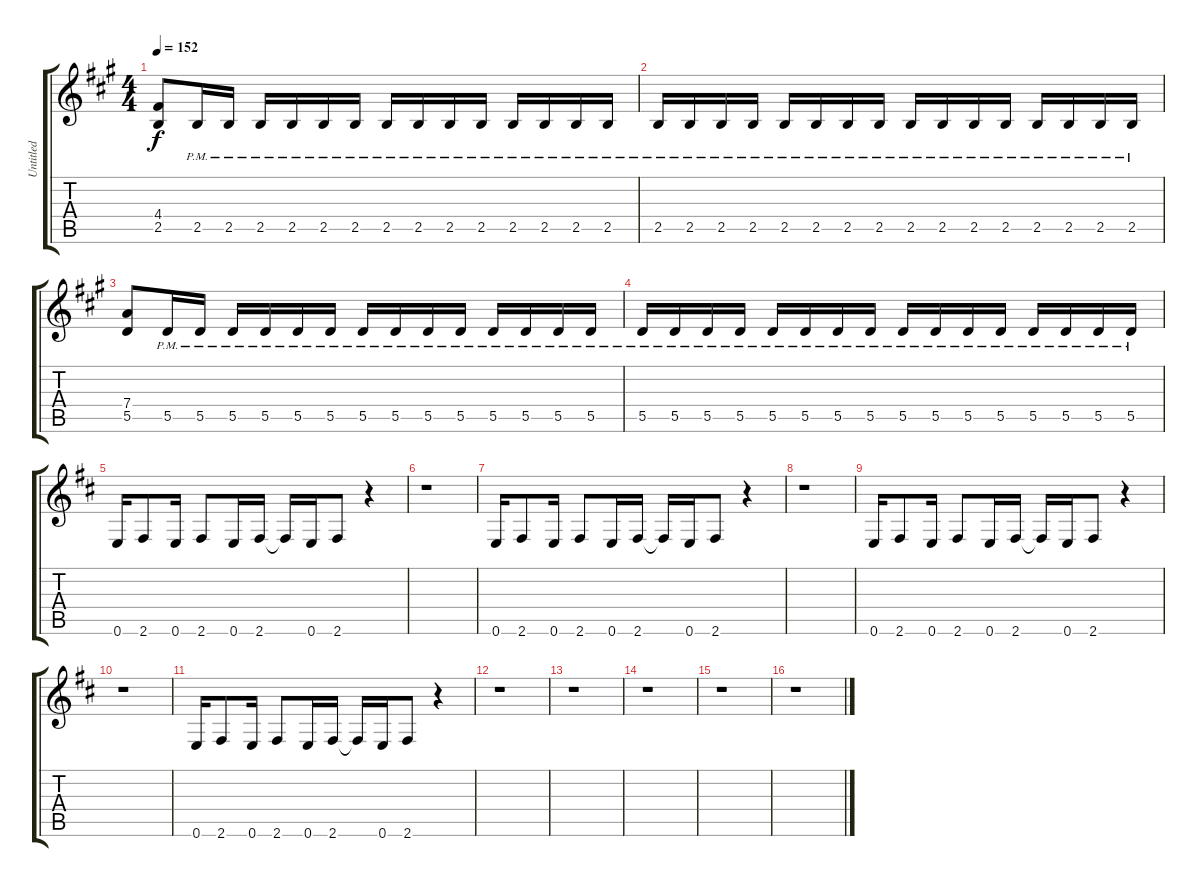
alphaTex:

\track ("Untitled" "Untitled") {instrument overdrivenguitar}
\staff {score tabs}
\tuning (E4 B3 G3 D3 A2 E2) {hide}
\ts (4 4)
\tempo 152
\clef g2
\ks a
(4.4 2.5).8{dy f} 2.5{pm}.16 2.5{pm}.16 2.5{pm}.16 2.5{pm}.16 2.5{pm}.16 2.5{pm}.16 2.5{pm}.16 2.5{pm}.16 2.5{pm}.16 2.5{pm}.16 2.5{pm}.16 2.5{pm}.16 2.5{pm}.16 2.5{pm}.16 |
2.5{pm}.16 2.5{pm}.16 2.5{pm}.16 2.5{pm}.16 2.5{pm}.16 2.5{pm}.16 2.5{pm}.16 2.5{pm}.16 2.5{pm}.16 2.5{pm}.16 2.5{pm}.16 2.5{pm}.16 2.5{pm}.16 2.5{pm}.16 2.5{pm}.16 2.5{pm}.16 |
(7.4 5.5).8 5.5{pm}.16 5.5{pm}.16 5.5{pm}.16 5.5{pm}.16 5.5{pm}.16 5.5{pm}.16 5.5{pm}.16 5.5{pm}.16 5.5{pm}.16 5.5{pm}.16 5.5{pm}.16 5.5{pm}.16 5.5{pm}.16 5.5{pm}.16 |
5.5{pm}.16 5.5{pm}.16 5.5{pm}.16 5.5{pm}.16 5.5{pm}.16 5.5{pm}.16 5.5{pm}.16 5.5{pm}.16 5.5{pm}.16 5.5{pm}.16 5.5{pm}.16 5.5{pm}.16 5.5{pm}.16 5.5{pm}.16 5.5{pm}.16 5.5{pm}.16 |
\ks d
0.6.16 2.6.8 0.6.16 2.6.8 0.6.16 2.6.16 2.6{t}.16 0.6.16 2.6.8 r.4 |
r.1 |
0.6.16 2.6.8 0.6.16 2.6.8 0.6.16 2.6.16 2.6{t}.16 0.6.16 2.6.8 r.4 |
r.1 |
0.6.16 2.6.8 0.6.16 2.6.8 0.6.16 2.6.16 2.6{t}.16 0.6.16 2.6.8 r.4 |
r.1 |
0.6.16 2.6.8 0.6.16 2.6.8 0.6.16 2.6.16 2.6{t}.16 0.6.16 2.6.8 r.4 |
r.1 |
r.1 |
r.1 |
r.1 |
r.1
